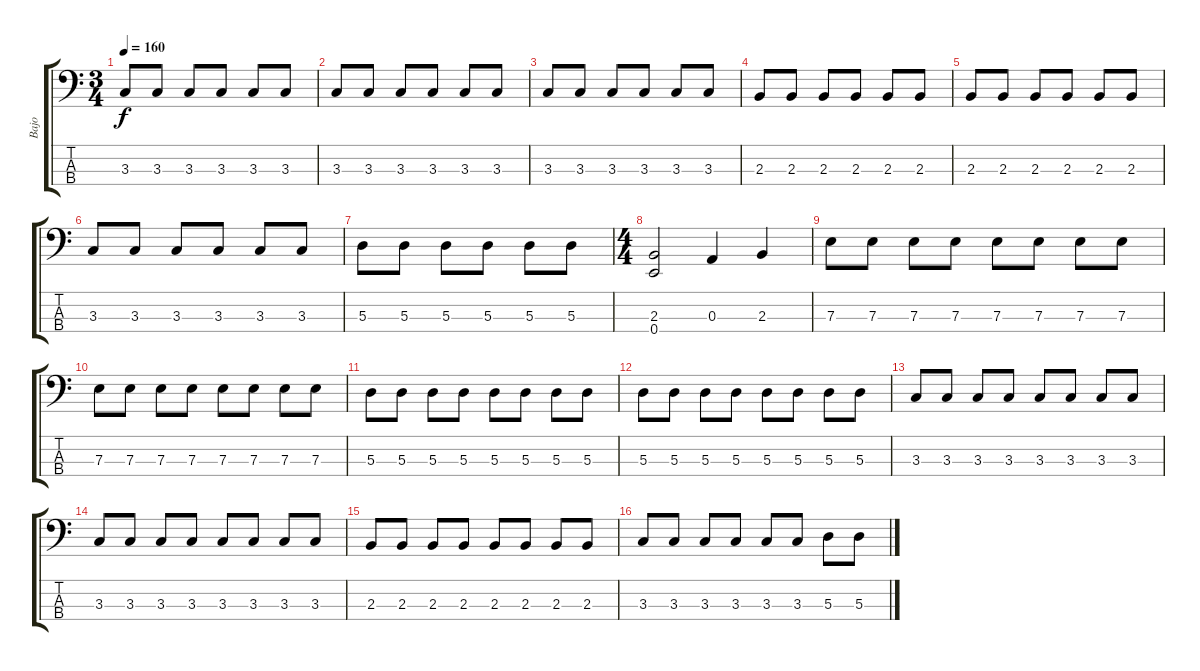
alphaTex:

\track ("Bajo" "Bajo") {instrument electricbasspick}
\staff {score tabs}
\tuning (G2 D2 A1 E1) {hide}
\ts (3 4)
\tempo 160
\clef f4
\ks c
3.3.8{dy f} 3.3.8 3.3.8 3.3.8 3.3.8 3.3.8 |
3.3.8 3.3.8 3.3.8 3.3.8 3.3.8 3.3.8 |
3.3.8 3.3.8 3.3.8 3.3.8 3.3.8 3.3.8 |
2.3.8 2.3.8 2.3.8 2.3.8 2.3.8 2.3.8 |
2.3.8 2.3.8 2.3.8 2.3.8 2.3.8 2.3.8 |
3.3.8 3.3.8 3.3.8 3.3.8 3.3.8 3.3.8 |
5.3.8 5.3.8 5.3.8 5.3.8 5.3.8 5.3.8 |
\ts (4 4)
(2.3 0.4).2 0.3.4 2.3.4 |
7.3.8 7.3.8 7.3.8 7.3.8 7.3.8 7.3.8 7.3.8 7.3.8 |
7.3.8 7.3.8 7.3.8 7.3.8 7.3.8 7.3.8 7.3.8 7.3.8 |
5.3.8 5.3.8 5.3.8 5.3.8 5.3.8 5.3.8 5.3.8 5.3.8 |
5.3.8 5.3.8 5.3.8 5.3.8 5.3.8 5.3.8 5.3.8 5.3.8 |
3.3.8 3.3.8 3.3.8 3.3.8 3.3.8 3.3.8 3.3.8 3.3.8 |
3.3.8 3.3.8 3.3.8 3.3.8 3.3.8 3.3.8 3.3.8 3.3.8 |
2.3.8 2.3.8 2.3.8 2.3.8 2.3.8 2.3.8 2.3.8 2.3.8 |
3.3.8 3.3.8 3.3.8 3.3.8 3.3.8 3.3.8 5.3.8 5.3.8
